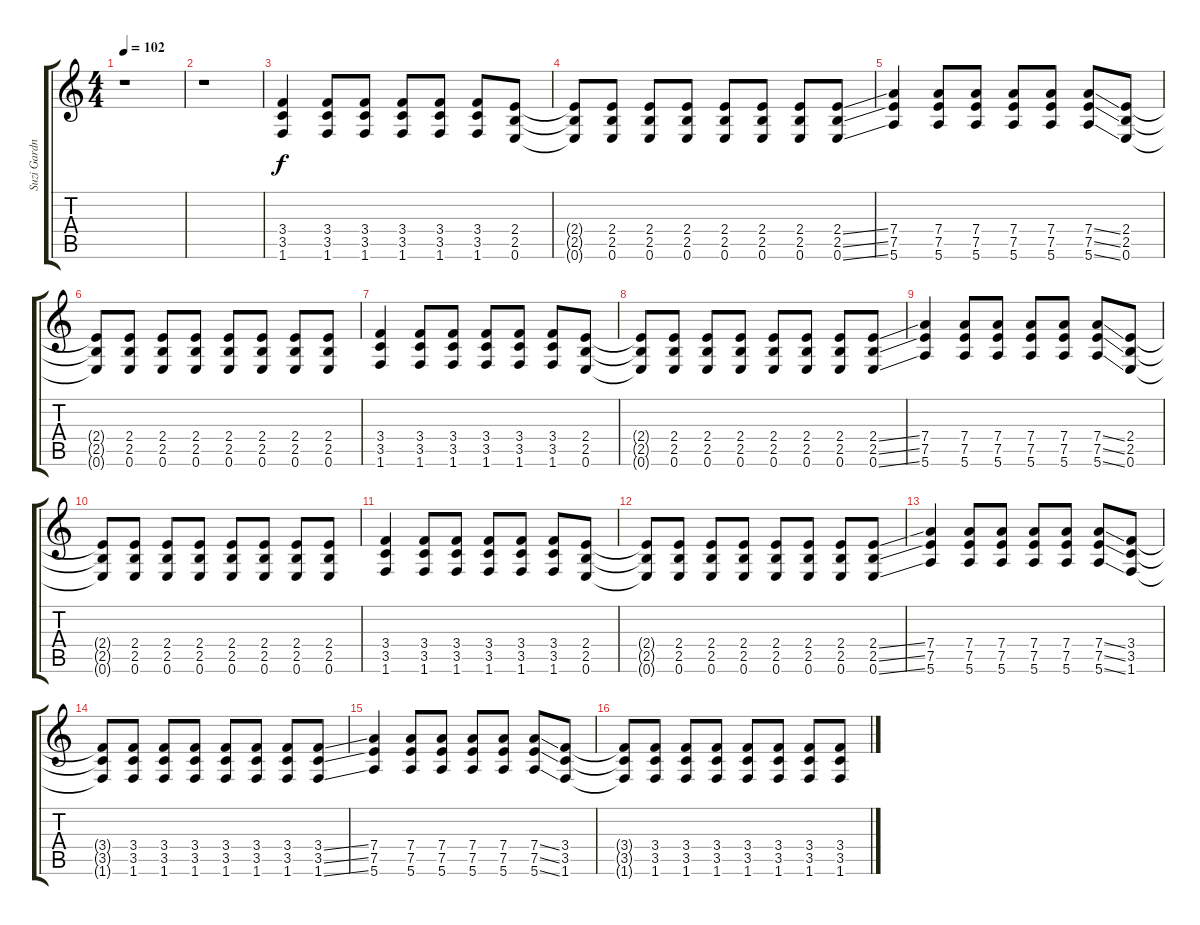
\track ("Suzi Gardner" "Suzi Gardn") {instrument distortionguitar}
\staff {score tabs}
\tuning (E4 B3 G3 D3 A2 E2) {hide}
\ts (4 4)
\tempo 102
\clef g2
\ks c
r.1{dy f instrument distortionguitar} |
r.1 |
(3.4 3.5 1.6).4 (3.4 3.5 1.6).8 (3.4 3.5 1.6).8 (3.4 3.5 1.6).8 (3.4 3.5 1.6).8 (3.4 3.5 1.6).8 (2.4 2.5 0.6).8 |
(2.4{t} 2.5{t} 0.6{t}).8 (2.4 2.5 0.6).8 (2.4 2.5 0.6).8 (2.4 2.5 0.6).8 (2.4 2.5 0.6).8 (2.4 2.5 0.6).8 (2.4 2.5 0.6).8 (2.4{ss} 2.5{ss} 0.6{ss}).8 |
(7.4 7.5 5.6).4 (7.4 7.5 5.6).8 (7.4 7.5 5.6).8 (7.4 7.5 5.6).8 (7.4 7.5 5.6).8 (7.4{ss} 7.5{ss} 5.6{ss}).8 (2.4 2.5 0.6).8 |
(2.4{t} 2.5{t} 0.6{t}).8 (2.4 2.5 0.6).8 (2.4 2.5 0.6).8 (2.4 2.5 0.6).8 (2.4 2.5 0.6).8 (2.4 2.5 0.6).8 (2.4 2.5 0.6).8 (2.4 2.5 0.6).8 |
(3.4 3.5 1.6).4 (3.4 3.5 1.6).8 (3.4 3.5 1.6).8 (3.4 3.5 1.6).8 (3.4 3.5 1.6).8 (3.4 3.5 1.6).8 (2.4 2.5 0.6).8 |
(2.4{t} 2.5{t} 0.6{t}).8 (2.4 2.5 0.6).8 (2.4 2.5 0.6).8 (2.4 2.5 0.6).8 (2.4 2.5 0.6).8 (2.4 2.5 0.6).8 (2.4 2.5 0.6).8 (2.4{ss} 2.5{ss} 0.6{ss}).8 |
(7.4 7.5 5.6).4 (7.4 7.5 5.6).8 (7.4 7.5 5.6).8 (7.4 7.5 5.6).8 (7.4 7.5 5.6).8 (7.4{ss} 7.5{ss} 5.6{ss}).8 (2.4 2.5 0.6).8 |
(2.4{t} 2.5{t} 0.6{t}).8 (2.4 2.5 0.6).8 (2.4 2.5 0.6).8 (2.4 2.5 0.6).8 (2.4 2.5 0.6).8 (2.4 2.5 0.6).8 (2.4 2.5 0.6).8 (2.4 2.5 0.6).8 |
(3.4 3.5 1.6).4 (3.4 3.5 1.6).8 (3.4 3.5 1.6).8 (3.4 3.5 1.6).8 (3.4 3.5 1.6).8 (3.4 3.5 1.6).8 (2.4 2.5 0.6).8 |
(2.4{t} 2.5{t} 0.6{t}).8 (2.4 2.5 0.6).8 (2.4 2.5 0.6).8 (2.4 2.5 0.6).8 (2.4 2.5 0.6).8 (2.4 2.5 0.6).8 (2.4 2.5 0.6).8 (2.4{ss} 2.5{ss} 0.6{ss}).8 |
(7.4 7.5 5.6).4 (7.4 7.5 5.6).8 (7.4 7.5 5.6).8 (7.4 7.5 5.6).8 (7.4 7.5 5.6).8 (7.4{ss} 7.5{ss} 5.6{ss}).8 (3.4 3.5 1.6).8 |
(3.4{t} 3.5{t} 1.6{t}).8 (3.4 3.5 1.6).8 (3.4 3.5 1.6).8 (3.4 3.5 1.6).8 (3.4 3.5 1.6).8 (3.4 3.5 1.6).8 (3.4 3.5 1.6).8 (3.4{ss} 3.5{ss} 1.6{ss}).8 |
(7.4 7.5 5.6).4 (7.4 7.5 5.6).8 (7.4 7.5 5.6).8 (7.4 7.5 5.6).8 (7.4 7.5 5.6).8 (7.4{ss} 7.5{ss} 5.6{ss}).8 (3.4 3.5 1.6).8 |
(3.4{t} 3.5{t} 1.6{t}).8 (3.4 3.5 1.6).8 (3.4 3.5 1.6).8 (3.4 3.5 1.6).8 (3.4 3.5 1.6).8 (3.4 3.5 1.6).8 (3.4 3.5 1.6).8 (3.4{ss} 3.5{ss} 1.6{ss}).8
